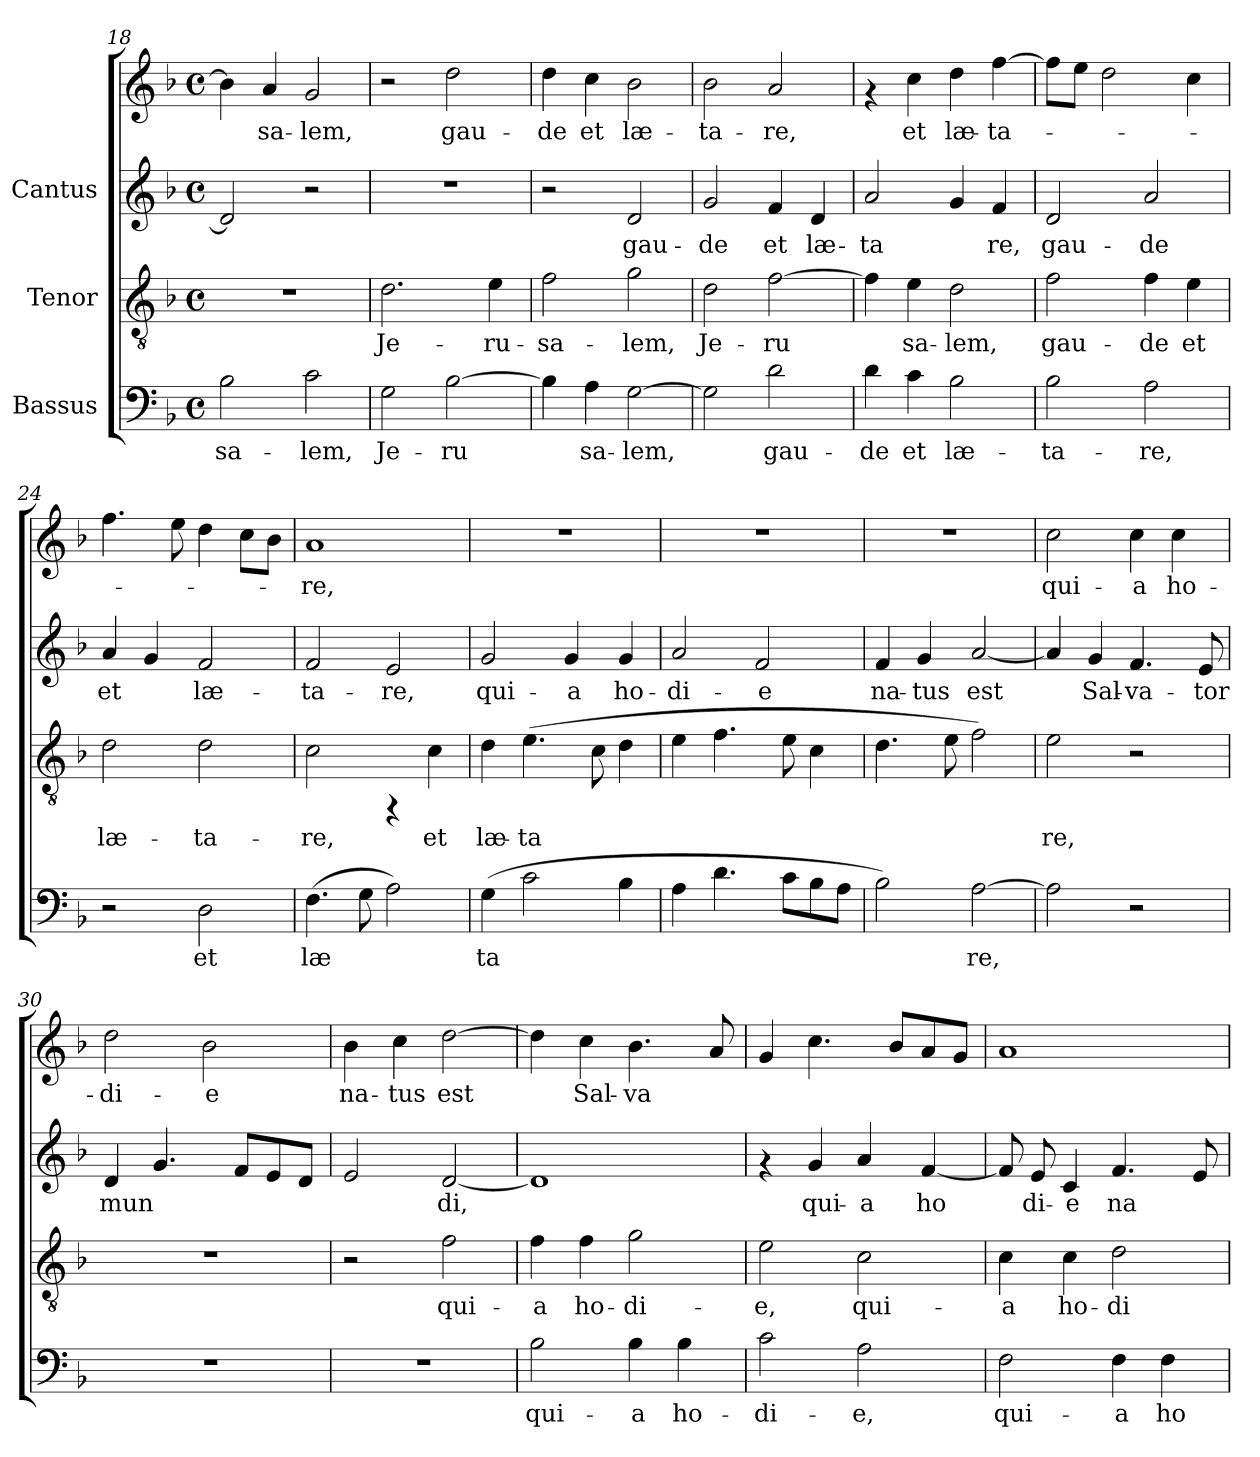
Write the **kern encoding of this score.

**kern	**text	**kern	**text	**kern	**text	**kern	**text
*part3	*part3	*part2	*part2	*part1	*part1	*part1	*part1
*staff4	*staff4	*staff3	*staff3	*staff2	*staff2	*staff1	*staff1
*I"Bassus	*	*I"Tenor	*	*I"Cantus	*	*	*
*clefF4	*	*clefGv2	*	*clefG2	*	*clefG2	*
*k[b-]	*	*k[b-]	*	*k[b-]	*	*k[b-]	*
*F:	*	*F:	*	*F:	*	*F:	*
*M4/4	*	*M4/4	*	*M4/4	*	*M4/4	*
*met(c)	*	*met(c)	*	*met(c)	*	*met(c)	*
=18	=18	=18	=18	=18	=18	=18	=18
!	!LO:LY:b:cj	!	!	!	!	!	!LO:LY:b
2B-\	-sa-	1r	.	2d/]	.	4b-\]	.
!	!	!	!	!	!	!	!LO:LY:b
.	.	.	.	.	.	4a/	sa-
!	!LO:LY:b:cj	!	!	!	!	!	!LO:LY:b
2c\	-lem,	.	.	2r	.	2g/	-lem,
=19	=19	=19	=19	=19	=19	=19	=19
!	!LO:LY:b:cj	!	!LO:LY:b:cj	!	!	!	!
2G\	Je-	2.d\	Je-	1r	.	2r	.
!	!LO:LY:b:cj	!	!	!	!	!	!LO:LY:b
[>2B-\	-ru-	.	.	.	.	2dd\	gau-
!	!	!	!LO:LY:b:cj	!	!	!	!
.	.	4e\	-ru-	.	.	.	.
=20	=20	=20	=20	=20	=20	=20	=20
!	!LO:LY:b:cj	!	!LO:LY:b:cj	!	!	!	!LO:LY:b
4B-\]	-	2f\	-sa-	2r	.	4dd\	-de
!	!LO:LY:b:cj	!	!	!	!	!	!LO:LY:b
4A\	sa-	.	.	.	.	4cc\	et
!	!LO:LY:b:cj	!	!LO:LY:b:cj	!	!LO:LY:b:cj	!	!LO:LY:b
[>2G\	-lem,	2g\	-lem,	2d/	-gau-	2b-\	læ-
=21	=21	=21	=21	=21	=21	=21	=21
!	!LO:LY:b:cj	!	!LO:LY:b:cj	!	!LO:LY:b:cj	!	!LO:LY:b
2G\]	.	2d\	Je-	2g/	de	2b-\	-ta-
!	!LO:LY:b:cj	!	!LO:LY:b:cj	!	!LO:LY:b:cj	!	!LO:LY:b
2d\	gau-	[>2f\	-ru-	4f/	et	2a/	-re,
!	!	!	!	!	!LO:LY:b:cj	!	!
.	.	.	.	4d/	læ-	.	.
=22	=22	=22	=22	=22	=22	=22	=22
!	!LO:LY:b:cj	!	!LO:LY:b:cj	!	!LO:LY:b:cj	!	!
4d\	-de	4f\]	-	2a/	-ta-	4rf	.
!	!LO:LY:b:cj	!	!LO:LY:b:cj	!	!	!	!LO:LY:b
4c\	et	4e\	sa-	.	.	4cc\	-et
!	!LO:LY:b:cj	!	!LO:LY:b:cj	!	!LO:LY:b:cj	!	!LO:LY:b
2B-\	læ-	2d\	-lem,	4g/	-	4dd\	læ-
!	!	!	!	!	!LO:LY:b:cj	!	!LO:LY:b
.	.	.	.	4f/	re,	[>4ff\	-ta-
!!LO:LB:g=z
=23	=23	=23	=23	=23	=23	=23	=23
!	!LO:LY:b:cj	!	!LO:LY:b:cj	!	!LO:LY:b:cj	!	!
2B-\	-ta-	2f\	gau-	2d/	gau-	8ff\L]	.
.	.	.	.	.	.	8ee\J	.
.	.	.	.	.	.	2dd\	.
!	!LO:LY:b:cj	!	!LO:LY:b:cj	!	!LO:LY:b:cj	!	!
2A\	-re,	4f\	-de	2a/	-de	.	.
!	!	!	!LO:LY:b:cj	!	!	!	!
.	.	4e\	et	.	.	4cc\	.
=24	=24	=24	=24	=24	=24	=24	=24
!	!	!	!LO:LY:b:cj	!	!LO:LY:b:cj	!	!
2r	.	2d\	læ-	4a/	et	4.ff\	.
!	!	!	!	!	!LO:LY:b:cj	!	!
.	.	.	.	4g/	.	.	.
.	.	.	.	.	.	8ee\	.
!	!LO:LY:b:cj	!	!LO:LY:b:cj	!	!LO:LY:b:cj	!	!
2D\	et	2d\	-ta-	2f/	læ-	4dd\	.
.	.	.	.	.	.	8cc\L	.
.	.	.	.	.	.	8b-\J	.
=25	=25	=25	=25	=25	=25	=25	=25
!	!LO:LY:b:cj	!	!LO:LY:b:cj	!	!LO:LY:b:cj	!	!LO:LY:b
(>4.F\	læ-	2c\	-re,	2f/	ta-	1a	-re,
!	!LO:LY:b:cj	!	!	!	!	!	!
8G\	--	.	.	.	.	.	.
!	!LO:LY:b:cj	!	!	!	!LO:LY:b:cj	!	!
2A\)	--	4rFF	.	2e/	-re,	.	.
!	!	!	!LO:LY:b:cj	!	!	!	!
.	.	4c\	et	.	.	.	.
=26	=26	=26	=26	=26	=26	=26	=26
!	!LO:LY:b:cj	!	!LO:LY:b:cj	!	!LO:LY:b:cj	!	!
(>4G\	-ta-	4d\	læ-	2g/	qui-	1r	.
!	!LO:LY:b:cj	!	!LO:LY:b:cj	!	!	!	!
2c\	--	(>4.e\	-ta-	.	.	.	.
!	!	!	!	!	!LO:LY:b:cj	!	!
.	.	.	.	4g/	-a	.	.
!	!	!	!LO:LY:b:cj	!	!	!	!
.	.	8c\	--	.	.	.	.
!	!LO:LY:b:cj	!	!LO:LY:b:cj	!	!LO:LY:b:cj	!	!
4B-\	--	4d\	--	4g/	ho-	.	.
=27	=27	=27	=27	=27	=27	=27	=27
!	!	!	!	!	!LO:LY:b:cj	!	!
4A\	.	4e\	.	2a/	-di-	1r	.
4.d\	.	4.f\	.	.	.	.	.
!	!	!	!	!	!LO:LY:b:cj	!	!
.	.	.	.	2f/	-e	.	.
8c\L	.	8e\	.	.	.	.	.
8B-\	.	4c\	.	.	.	.	.
8A\J	.	.	.	.	.	.	.
=28	=28	=28	=28	=28	=28	=28	=28
!	!LO:LY:b:cj	!	!	!	!LO:LY:b:cj	!	!
2B-\)	-	4.d\	.	4f/	na-	1r	.
!	!	!	!	!	!LO:LY:b:cj	!	!
.	.	.	.	4g/	-tus	.	.
.	.	8e\	.	.	.	.	.
!	!LO:LY:b:cj	!	!	!	!LO:LY:b:cj	!	!
[>2A\	re,	2f\)	.	[<2a/	est	.	.
!!LO:LB:g=z
=29	=29	=29	=29	=29	=29	=29	=29
!	!	!	!LO:LY:b:cj	!	!LO:LY:b:cj	!	!LO:LY:b
2A\]	.	2e\	-re,	4a/]	-	2cc\	qui-
!	!	!	!	!	!LO:LY:b:cj	!	!
.	.	.	.	4g/	Sal-	.	.
!	!	!	!	!	!LO:LY:b:cj	!	!LO:LY:b
2r	.	2r	.	4.f/	-va-	4cc\	-a
!	!	!	!	!	!	!	!LO:LY:b
.	.	.	.	.	.	4cc\	ho-
!	!	!	!	!	!LO:LY:b:cj	!	!
.	.	.	.	8e/	-tor	.	.
=30	=30	=30	=30	=30	=30	=30	=30
!	!	!	!	!	!LO:LY:b:cj	!	!LO:LY:b
1r	.	1r	.	4d/	mun-	2dd\	di-
!	!	!	!	!	!LO:LY:b:cj	!	!
.	.	.	.	4.g/	--	.	.
!	!	!	!	!	!	!	!LO:LY:b
.	.	.	.	.	.	2b-\	-e
!	!	!	!	!	!LO:LY:b:cj	!	!
.	.	.	.	8f/L	--	.	.
!	!	!	!	!	!LO:LY:b:cj	!	!
.	.	.	.	8e/	--	.	.
!	!	!	!	!	!LO:LY:b:cj	!	!
.	.	.	.	8d/J	--	.	.
=31	=31	=31	=31	=31	=31	=31	=31
!	!	!	!	!	!LO:LY:b:cj	!	!LO:LY:b
1r	.	2r	.	2e/	.	4b-\	-na-
!	!	!	!	!	!	!	!LO:LY:b
.	.	.	.	.	.	4cc\	-tus
!	!	!	!LO:LY:b:cj	!	!LO:LY:b:cj	!	!LO:LY:b
.	.	2f\	qui-	[<2d/	di,	[>2dd\	est
=32	=32	=32	=32	=32	=32	=32	=32
!	!LO:LY:b:cj	!	!LO:LY:b:cj	!	!	!	!LO:LY:b
2B-\	qui-	4f\	-a	1d]	.	4dd\]	.
!	!	!	!LO:LY:b:cj	!	!	!	!LO:LY:b
.	.	4f\	ho-	.	.	4cc\	Sal-
!	!LO:LY:b:cj	!	!LO:LY:b:cj	!	!	!	!LO:LY:b
4B-\	-a	2g\	-di-	.	.	4.b-\	-va-
!	!LO:LY:b:cj	!	!	!	!	!	!
4B-\	ho-	.	.	.	.	.	.
!	!	!	!	!	!	!	!LO:LY:b
.	.	.	.	.	.	8a/	--
=33	=33	=33	=33	=33	=33	=33	=33
!	!LO:LY:b:cj	!	!LO:LY:b:cj	!	!	!	!
2c\	-di-	2e\	-e,	4rf	.	4g/	.
!	!	!	!	!	!LO:LY:b:cj	!	!
.	.	.	.	4g/	-qui-	4.cc\	.
!	!LO:LY:b:cj	!	!LO:LY:b:cj	!	!LO:LY:b:cj	!	!
2A\	-e,	2c\	qui-	4a/	-a	.	.
.	.	.	.	.	.	8b-/L	.
!	!	!	!	!	!LO:LY:b:cj	!	!
.	.	.	.	[<4f/	ho-	8a/	.
.	.	.	.	.	.	8g/J	.
!!LO:PB:g=z
=34	=34	=34	=34	=34	=34	=34	=34
!	!LO:LY:b:cj	!	!LO:LY:b:cj	!	!LO:LY:b:cj	!	!
2F\	qui-	4c\	-a	8f/]	-	1a	.
!	!	!	!	!	!LO:LY:b:cj	!	!
.	.	.	.	8e/	di-	.	.
!	!	!	!LO:LY:b:cj	!	!LO:LY:b:cj	!	!
.	.	4c\	ho-	4c/	-e	.	.
!	!LO:LY:b:cj	!	!LO:LY:b:cj	!	!LO:LY:b:cj	!	!
4F\	-a	2d\	-di-	4.f/	na-	.	.
!	!LO:LY:b:cj	!	!	!	!	!	!
4F\	ho-	.	.	.	.	.	.
!	!	!	!	!	!LO:LY:b:cj	!	!
.	.	.	.	8e/	--	.	.
=	=	=	=	=	=	=	=
*-	*-	*-	*-	*-	*-	*-	*-
